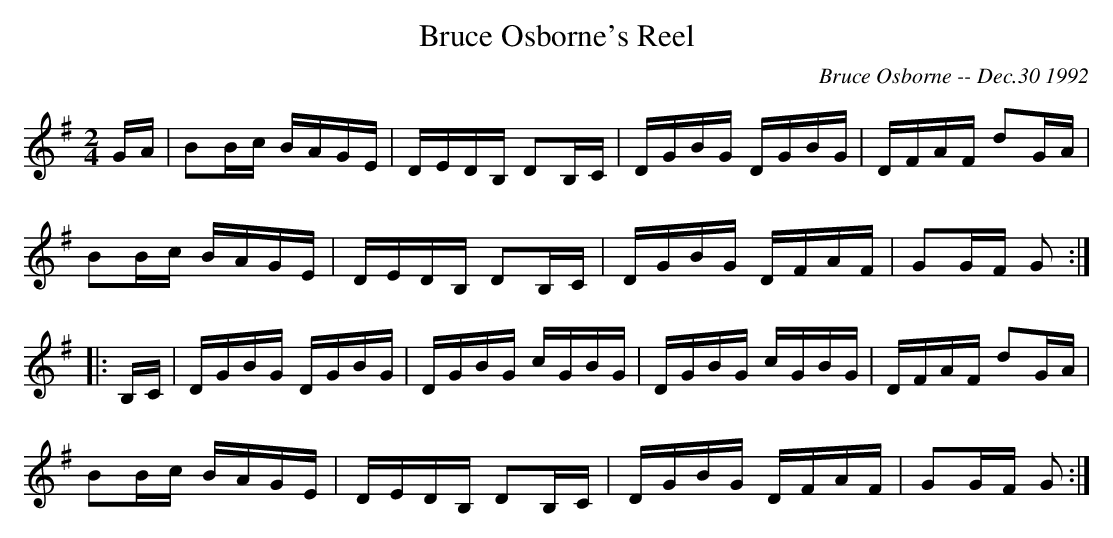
X:1
T:Bruce Osborne's Reel
C:Bruce Osborne -- Dec.30 1992
M:2/4
L:1/16
K:G
GA|B2Bc BAGE|DEDB, D2B,C|DGBG DGBG|DFAF d2GA|!
B2Bc BAGE|DEDB, D2B,C|DGBG DFAF|G2GF G2:|!
|:B,C|DGBG DGBG|DGBG cGBG|DGBG cGBG|DFAF d2GA|!
B2Bc BAGE|DEDB, D2B,C|DGBG DFAF|G2GF G2:|!
